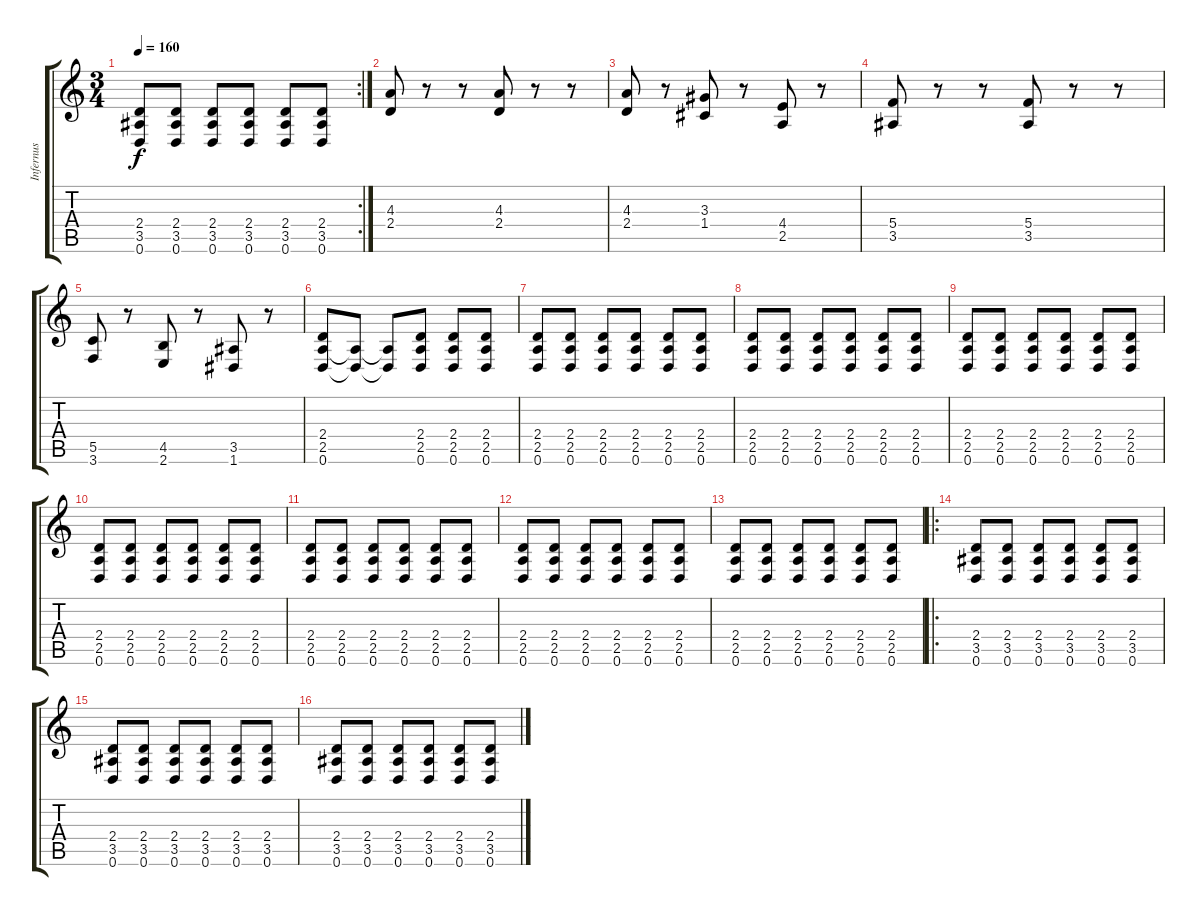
\track ("Infernus" "Infernus") {instrument distortionguitar}
\staff {score tabs}
\tuning (D4 A3 F3 C3 G2 D2) {hide}
\rc 2
\ts (3 4)
\tempo 160
\clef g2
\ks c
(2.4 3.5 0.6).8{dy f} (2.4 3.5 0.6).8 (2.4 3.5 0.6).8 (2.4 3.5 0.6).8 (2.4 3.5 0.6).8 (2.4 3.5 0.6).8 |
(4.3 2.4).8 r.8 r.8 (4.3 2.4).8 r.8 r.8 |
(4.3 2.4).8 r.8 (3.3 1.4).8 r.8 (4.4 2.5).8 r.8 |
(5.4 3.5).8 r.8 r.8 (5.4 3.5).8 r.8 r.8 |
(5.5 3.6).8 r.8 (4.5 2.6).8 r.8 (3.5 1.6).8 r.8 |
(2.4 2.5 0.6).8 (2.5{t} 0.6{t}).8 (2.5{t} 0.6{t}).8 (2.4 2.5 0.6).8 (2.4 2.5 0.6).8 (2.4 2.5 0.6).8 |
(2.4 2.5 0.6).8 (2.4 2.5 0.6).8 (2.4 2.5 0.6).8 (2.4 2.5 0.6).8 (2.4 2.5 0.6).8 (2.4 2.5 0.6).8 |
(2.4 2.5 0.6).8 (2.4 2.5 0.6).8 (2.4 2.5 0.6).8 (2.4 2.5 0.6).8 (2.4 2.5 0.6).8 (2.4 2.5 0.6).8 |
(2.4 2.5 0.6).8 (2.4 2.5 0.6).8 (2.4 2.5 0.6).8 (2.4 2.5 0.6).8 (2.4 2.5 0.6).8 (2.4 2.5 0.6).8 |
(2.4 2.5 0.6).8 (2.4 2.5 0.6).8 (2.4 2.5 0.6).8 (2.4 2.5 0.6).8 (2.4 2.5 0.6).8 (2.4 2.5 0.6).8 |
(2.4 2.5 0.6).8 (2.4 2.5 0.6).8 (2.4 2.5 0.6).8 (2.4 2.5 0.6).8 (2.4 2.5 0.6).8 (2.4 2.5 0.6).8 |
(2.4 2.5 0.6).8 (2.4 2.5 0.6).8 (2.4 2.5 0.6).8 (2.4 2.5 0.6).8 (2.4 2.5 0.6).8 (2.4 2.5 0.6).8 |
(2.4 2.5 0.6).8 (2.4 2.5 0.6).8 (2.4 2.5 0.6).8 (2.4 2.5 0.6).8 (2.4 2.5 0.6).8 (2.4 2.5 0.6).8 |
\ro
(2.4 3.5 0.6).8 (2.4 3.5 0.6).8 (2.4 3.5 0.6).8 (2.4 3.5 0.6).8 (2.4 3.5 0.6).8 (2.4 3.5 0.6).8 |
(2.4 3.5 0.6).8 (2.4 3.5 0.6).8 (2.4 3.5 0.6).8 (2.4 3.5 0.6).8 (2.4 3.5 0.6).8 (2.4 3.5 0.6).8 |
(2.4 3.5 0.6).8 (2.4 3.5 0.6).8 (2.4 3.5 0.6).8 (2.4 3.5 0.6).8 (2.4 3.5 0.6).8 (2.4 3.5 0.6).8
